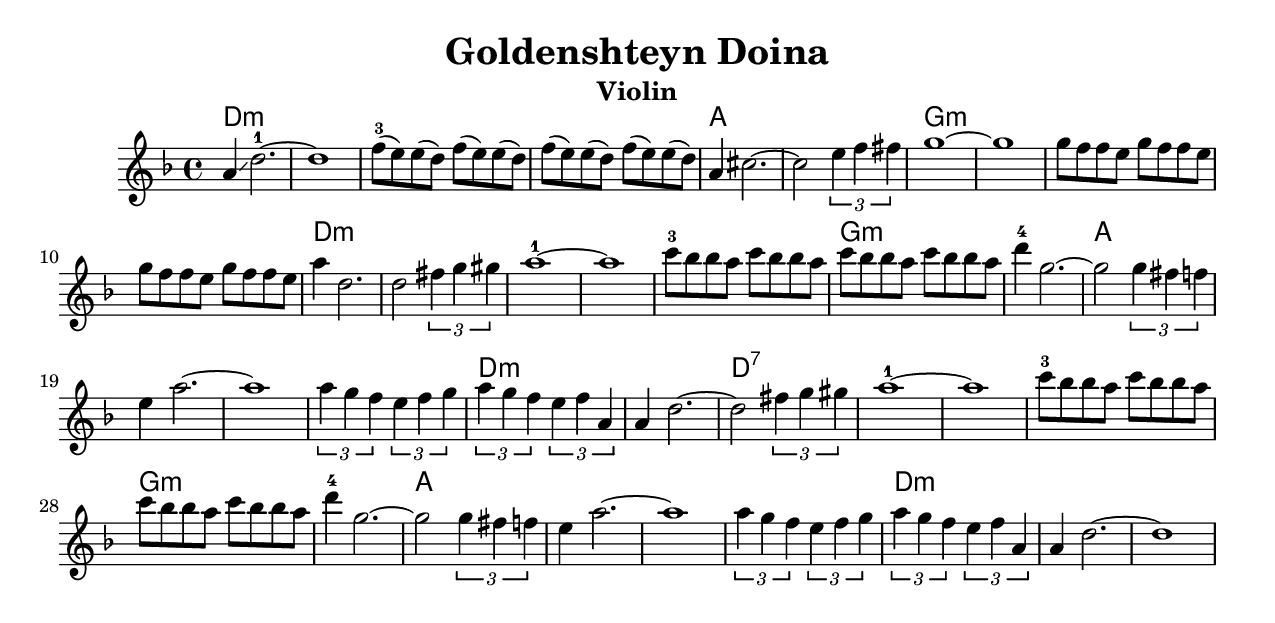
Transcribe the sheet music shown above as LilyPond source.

\version "2.18.0"
\include "english.ly"
%\pointAndClickOff
\paper{
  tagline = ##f
  print-all-headers = ##t
  #(set-paper-size "letter")
}
date = #(strftime "%d-%m-%Y" (localtime (current-time)))

%\markup{ \italic{ " Updated " \date  }  }

%\markup{ Got something to say? }

%#################################### Melody ########################
melody = \transpose g d\relative c'' {
  \clef treble
  \key g \minor
  \time 4/4

  %\partial 16*3 a16 d f   %lead in notes

  d4  \glissando g2.-1 ~
  g1
  bf8-3(a)a(g)bf8(a)a(g)
  bf8(a)a(g)bf8(a)a(g)|

  d4 fs2. ~
  fs2 \tuplet 3/2 {a4 bf b}|
  c1~
  c1

  c8 bf bf a c bf bf a
  c8 bf bf a c bf bf a
  d4 g,2.|
  g2 \tuplet 3/2{b4 c cs}
  %a b d a bf d

  d1-1 ~
  d1
  f8-3 ef ef d f ef ef d
  f8 ef ef d f ef ef d

  g4-4 c,2. ~
  c2 \tuplet 3/2{c4 b bf}|  %18
  a4 d2. ~
  d1

  \tuplet 3/2 {d4 c bf} \tuplet 3/2 {a4 bf c}
  \tuplet 3/2 {d4 c bf} \tuplet 3/2{a bf d,} %22 a b d=>a bf d
  d4 g2. ~
  g2 \tuplet 3/2{b4 c cs}

  d1-1 ~
  d1
  f8-3 ef ef d f ef ef d
  f8 ef ef d f ef ef d

  g4-4 c,2. ~
  c2 \tuplet 3/2{c4 b bf}|
  a4 d2. ~
  d1

  \tuplet 3/2 {d4 c bf} \tuplet 3/2 {a4 bf c}
  \tuplet 3/2 {d4 c bf} \tuplet 3/2{a bf d,} %a b d=>a bf d
  d4 g2. ~
  g1



}
%################################# Lyrics #####################
%\addlyrics{  }
%################################# Chords #######################
harmonies =\transpose g d \chordmode {
  g1*4:m

  d1*2

  c1*4:m


  g1*5:m


  %g1*4:7  %removed extra measure

  c1*2:m

  d1*4

  g1*2:m

  g1*4:7

  c1*2:m

  d1*4

  g1:m
}

\score {
  <<
    \new ChordNames {
      \set chordChanges = ##f
      \harmonies
    }
    \new Staff
    \melody
  >>
  \header{
    title= "Goldenshteyn Doina"
    subtitle=""
    composer= ""
    instrument = "Violin"
    arranger= ""
  }
  \midi{\tempo 4 = 120}
  \layout{indent = 1.0\cm}
}
%{
% more verses:
\markup{}
\markup {
  \fill-line {
    \hspace #0.1 % distance from left margin
    \column {
      \line { "1."
        \column {
          ""
        }
      }
      \hspace #0.2 % vertical distance between verses
      \line { "2."
        \column {
         ""
        }
      }
    }
    \hspace #0.1  % horiz. distance between columns
    \column {
      \line { "3."
        \column {
          ""
        }
      }
      \hspace #0.2 % distance between verses
      \line { "4."
        \column {
         ""
        }
      }
    }
    \hspace #0.1 % distance to right margin
  }
}

%}
